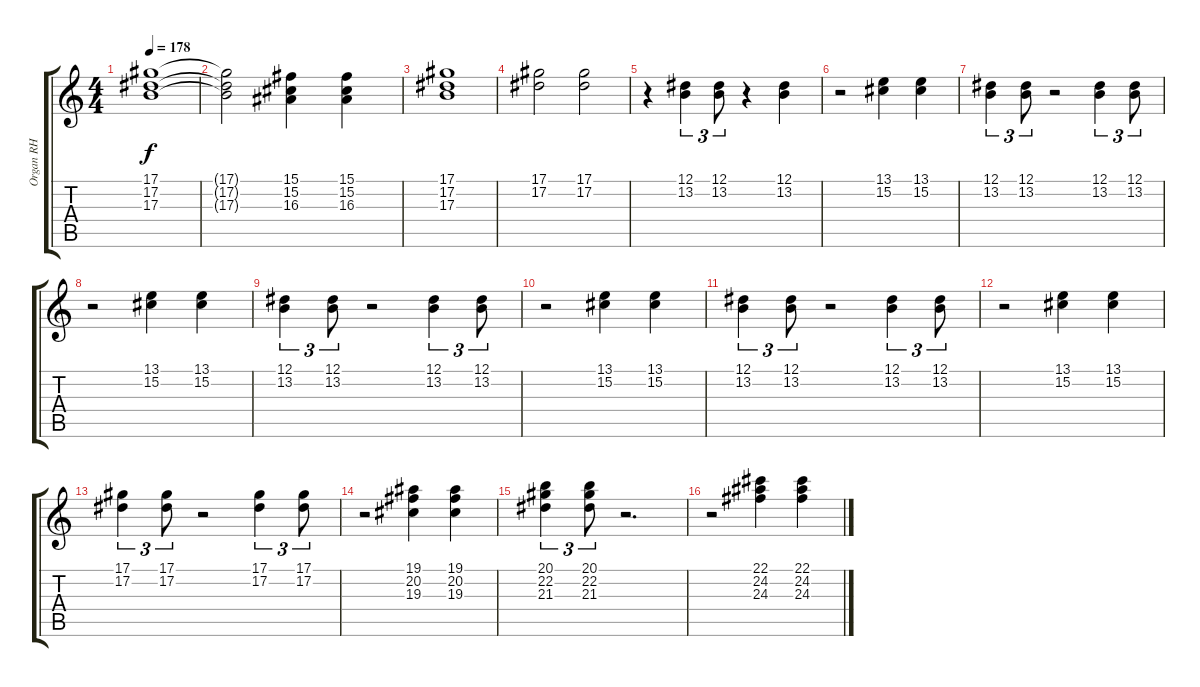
\track ("Organ RH" "Organ RH") {instrument rockorgan}
\staff {score tabs}
\tuning (Eb4 Bb3 Gb3 Db3 Ab2 Eb2) {hide}
\ts (4 4)
\tempo 178
\clef g2
\ks c
(17.1 17.2 17.3).1{dy f instrument rockorgan} |
(17.1{t} 17.2{t} 17.3{t}).2 (15.1 15.2 16.3).4 (15.1 15.2 16.3).4 |
(17.1 17.2 17.3).1{instrument rockorgan} |
(17.1 17.2).2 (17.1 17.2).2 |
r.4 (12.1 13.2).4{tu (3 2)} (12.1 13.2).8{tu (3 2)} r.4 (12.1 13.2).4 |
r.2 (13.1 15.2).4 (13.1 15.2).4 |
(12.1 13.2).4{tu (3 2)} (12.1 13.2).8{tu (3 2)} r.2 (12.1 13.2).4{tu (3 2)} (12.1 13.2).8{tu (3 2)} |
r.2 (13.1 15.2).4 (13.1 15.2).4 |
(12.1 13.2).4{tu (3 2)} (12.1 13.2).8{tu (3 2)} r.2 (12.1 13.2).4{tu (3 2)} (12.1 13.2).8{tu (3 2)} |
r.2 (13.1 15.2).4 (13.1 15.2).4 |
(12.1 13.2).4{tu (3 2)} (12.1 13.2).8{tu (3 2)} r.2 (12.1 13.2).4{tu (3 2)} (12.1 13.2).8{tu (3 2)} |
r.2 (13.1 15.2).4 (13.1 15.2).4 |
(17.1 17.2).4{tu (3 2)} (17.1 17.2).8{tu (3 2)} r.2 (17.1 17.2).4{tu (3 2)} (17.1 17.2).8{tu (3 2)} |
r.2 (19.1 20.2 19.3).4 (19.1 20.2 19.3).4 |
(20.1 22.2 21.3).4{tu (3 2)} (20.1 22.2 21.3).8{tu (3 2)} r.2{d} |
r.2 (22.1 24.2 24.3).4 (22.1 24.2 24.3).4
